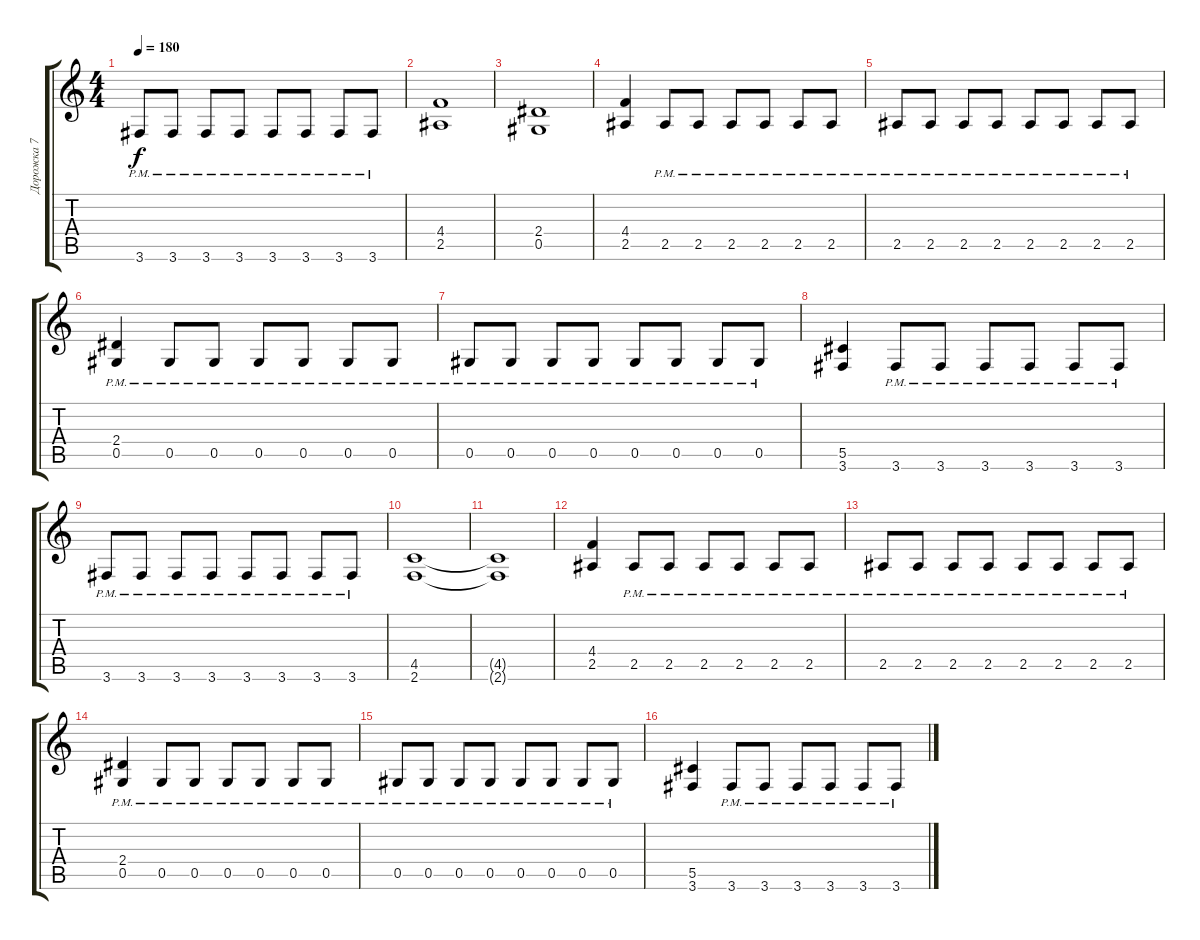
\track ("Дорожка 7" "Дорожка 7") {instrument distortionguitar}
\staff {score tabs}
\tuning (Eb4 Bb3 Gb3 Db3 Ab2 Eb2) {hide}
\ts (4 4)
\tempo 180
\clef g2
\ks c
3.6{pm}.8{dy f} 3.6{pm}.8 3.6{pm}.8 3.6{pm}.8 3.6{pm}.8 3.6{pm}.8 3.6{pm}.8 3.6{pm}.8 |
(4.4 2.5).1 |
(2.4 0.5).1 |
(4.4 2.5).4 2.5{pm}.8 2.5{pm}.8 2.5{pm}.8 2.5{pm}.8 2.5{pm}.8 2.5{pm}.8 |
2.5{pm}.8 2.5{pm}.8 2.5{pm}.8 2.5{pm}.8 2.5{pm}.8 2.5{pm}.8 2.5{pm}.8 2.5{pm}.8 |
(2.4 0.5{pm}).4 0.5{pm}.8 0.5{pm}.8 0.5{pm}.8 0.5{pm}.8 0.5{pm}.8 0.5{pm}.8 |
0.5{pm}.8 0.5{pm}.8 0.5{pm}.8 0.5{pm}.8 0.5{pm}.8 0.5{pm}.8 0.5{pm}.8 0.5{pm}.8 |
(5.5 3.6).4 3.6{pm}.8 3.6{pm}.8 3.6{pm}.8 3.6{pm}.8 3.6{pm}.8 3.6{pm}.8 |
3.6{pm}.8 3.6{pm}.8 3.6{pm}.8 3.6{pm}.8 3.6{pm}.8 3.6{pm}.8 3.6{pm}.8 3.6{pm}.8 |
(4.5 2.6).1 |
(4.5{t} 2.6{t}).1 |
(4.4 2.5).4 2.5{pm}.8 2.5{pm}.8 2.5{pm}.8 2.5{pm}.8 2.5{pm}.8 2.5{pm}.8 |
2.5{pm}.8 2.5{pm}.8 2.5{pm}.8 2.5{pm}.8 2.5{pm}.8 2.5{pm}.8 2.5{pm}.8 2.5{pm}.8 |
(2.4 0.5{pm}).4 0.5{pm}.8 0.5{pm}.8 0.5{pm}.8 0.5{pm}.8 0.5{pm}.8 0.5{pm}.8 |
0.5{pm}.8 0.5{pm}.8 0.5{pm}.8 0.5{pm}.8 0.5{pm}.8 0.5{pm}.8 0.5{pm}.8 0.5{pm}.8 |
(5.5 3.6).4 3.6{pm}.8 3.6{pm}.8 3.6{pm}.8 3.6{pm}.8 3.6{pm}.8 3.6{pm}.8
